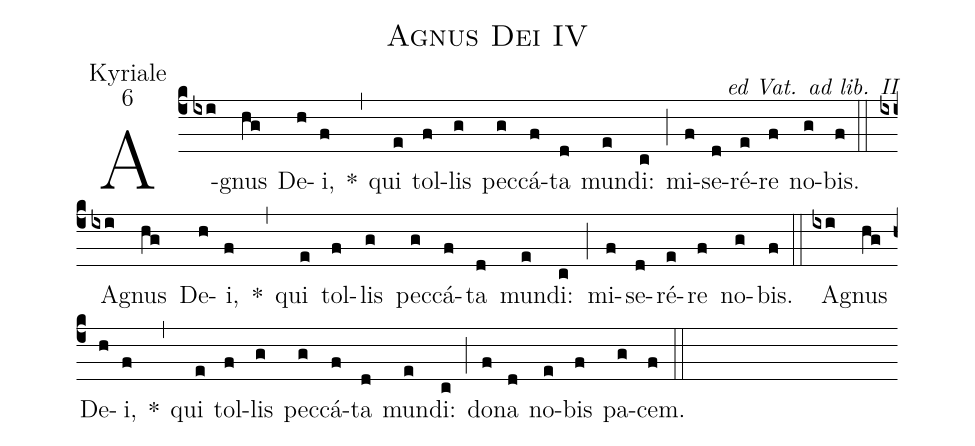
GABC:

name:Agnus Dei IV;
office-part:Kyriale;
mode:6;
commentary:ed Vat. ad lib. II;
%%
(c4) A(ixi)gnus(hg) De(h)i,(f) *(,) qui(e) tol(f)lis(g) pec(g)cá(f)ta(d) mun(e)di:(c) (;) mi(f)se(d)ré(e)re(f) no(g)bis.(f) (::) A(ixi)gnus(hg) De(h)i,(f) *(,) qui(e) tol(f)lis(g) pec(g)cá(f)ta(d) mun(e)di:(c) (;) mi(f)se(d)ré(e)re(f) no(g)bis.(f) (::) A(ixi)gnus(hg) De(h)i,(f) *(,) qui(e) tol(f)lis(g) pec(g)cá(f)ta(d) mun(e)di:(c) (;) do(f)na(d) no(e)bis(f) pa(g)cem.(f) (::)
